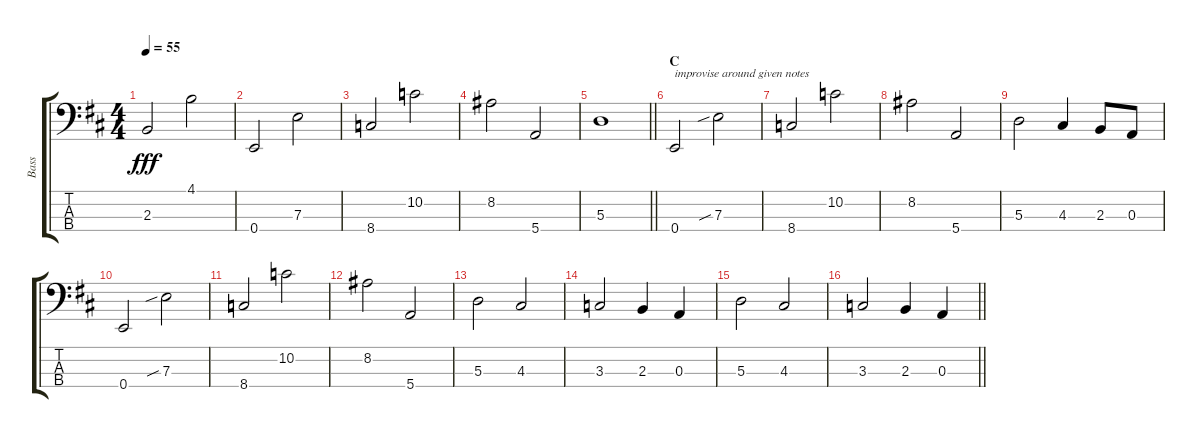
\track ("Bass" "Bass") {instrument electricbassfinger}
\staff {score tabs}
\tuning (G2 D2 A1 E1) {hide}
\ts (4 4)
\tempo 55
\clef f4
\ks d
2.3.2{dy fff} 4.1.2 |
0.4.2 7.3.2 |
8.4.2 10.2.2 |
8.2.2 5.4.2 |
\barLineRight lightlight
5.3.1 |
\section ("" "C")
0.4.2{txt "improvise around given notes"} 7.3{sib}.2 |
8.4.2 10.2.2 |
8.2.2 5.4.2 |
5.3.2 4.3.4 2.3.8 0.3.8 |
0.4.2 7.3{sib}.2 |
8.4.2 10.2.2 |
8.2.2 5.4.2 |
5.3.2 4.3.2 |
3.3.2 2.3.4 0.3.4 |
5.3.2 4.3.2 |
\barLineRight lightlight
3.3.2 2.3.4 0.3.4
